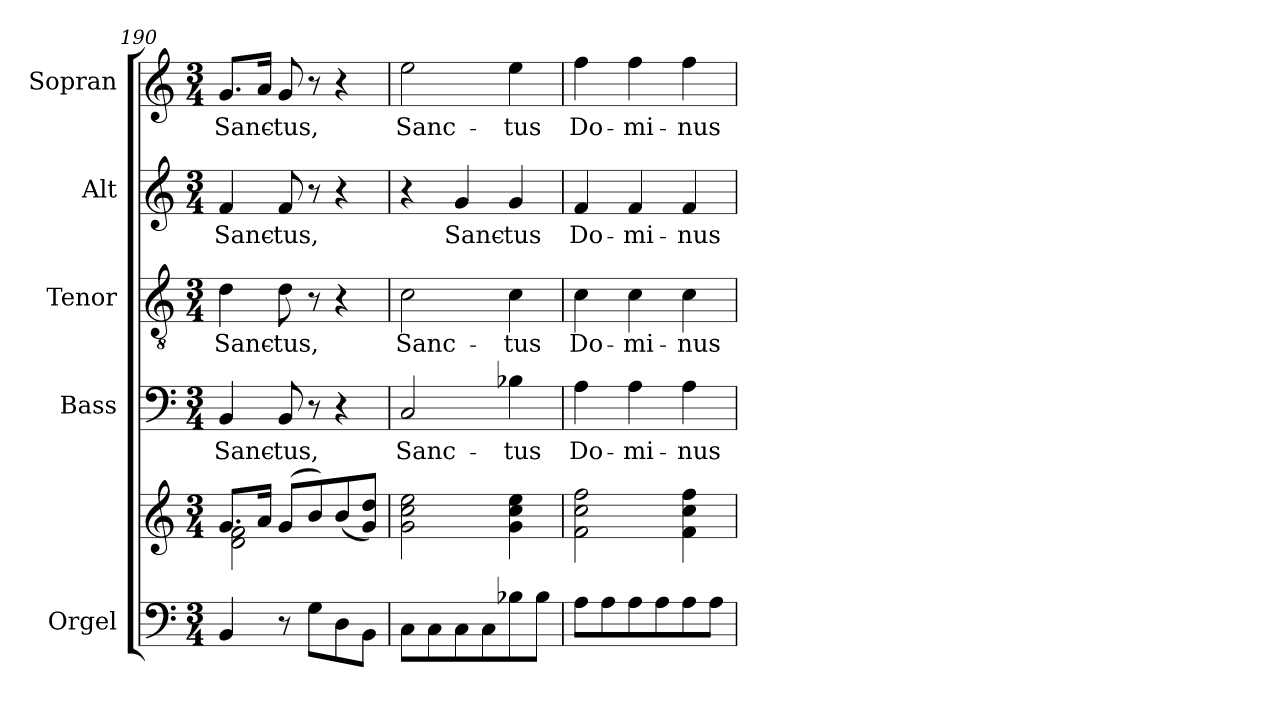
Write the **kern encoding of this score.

**kern	**kern	**kern	**text	**kern	**text	**kern	**text	**kern	**text
*part5	*part5	*part4	*part4	*part3	*part3	*part2	*part2	*part1	*part1
*staff6	*staff5	*staff4	*staff4	*staff3	*staff3	*staff2	*staff2	*staff1	*staff1
*I"Orgel	*	*I"Bass	*	*I"Tenor	*	*I"Alt	*	*I"Sopran	*
*I'Org.	*	*I'B.	*	*I'T.	*	*I'A.	*	*I'S.	*
*clefF4	*clefG2	*clefF4	*	*clefGv2	*	*clefG2	*	*clefG2	*
*k[]	*k[]	*k[]	*	*k[]	*	*k[]	*	*k[]	*
*C:	*C:	*C:	*	*C:	*	*C:	*	*C:	*
*M3/4	*M3/4	*M3/4	*	*M3/4	*	*M3/4	*	*M3/4	*
=190	=190	=190	=190	=190	=190	=190	=190	=190	=190
*	*^	*	*	*	*	*	*	*	*
!	!	!	!	!LO:LY:b	!	!LO:LY:b	!	!LO:LY:b	!	!LO:LY:b
4BB/	8.g/L	2d\ 2f\	4BB/	Sanc-	4d\	Sanc-	4f/	Sanc-	8.g/L	Sanc-
.	16a/Jk	.	.	.	.	.	.	.	16a/Jk	.
!	!	!	!	!LO:LY:b	!	!LO:LY:b	!	!LO:LY:b	!	!LO:LY:b
8r	(>8g/L	.	8BB/	-tus,	8d\	-tus,	8f/	-tus,	8g/	-tus,
8G\L	8b/)	.	8r	.	8r	.	8r	.	8r	.
8D\	(>8b/	4ryy	4r	.	4r	.	4r	.	4r	.
8BB\J	8g/ 8dd/J)	.	.	.	.	.	.	.	.	.
*	*v	*v	*	*	*	*	*	*	*	*
=191	=191	=191	=191	=191	=191	=191	=191	=191	=191
!	!	!	!LO:LY:b	!	!LO:LY:b	!	!	!	!LO:LY:b
8C\L	2g\ 2cc\ 2ee\	2C/	Sanc-	2c\	Sanc-	4r	.	2ee\	Sanc-
8C\	.	.	.	.	.	.	.	.	.
!	!	!	!	!	!	!	!LO:LY:b	!	!
8C\	.	.	.	.	.	4g/	Sanc-	.	.
8C\	.	.	.	.	.	.	.	.	.
!	!	!	!LO:LY:b	!	!LO:LY:b	!	!LO:LY:b	!	!LO:LY:b
8B-X\	4g\ 4cc\ 4ee\	4B-X\	-tus	4c\	-tus	4g/	-tus	4ee\	-tus
8B-\J	.	.	.	.	.	.	.	.	.
=192	=192	=192	=192	=192	=192	=192	=192	=192	=192
!	!	!	!LO:LY:b	!	!LO:LY:b	!	!LO:LY:b	!	!LO:LY:b
8A\L	2f\ 2cc\ 2ff\	4A\	Do-	4c\	Do-	4f/	Do-	4ff\	Do-
8A\	.	.	.	.	.	.	.	.	.
!	!	!	!LO:LY:b	!	!LO:LY:b	!	!LO:LY:b	!	!LO:LY:b
8A\	.	4A\	-mi-	4c\	-mi-	4f/	-mi-	4ff\	-mi-
8A\	.	.	.	.	.	.	.	.	.
!	!	!	!LO:LY:b	!	!LO:LY:b	!	!LO:LY:b	!	!LO:LY:b
8A\	4f\ 4cc\ 4ff\	4A\	-nus	4c\	-nus	4f/	-nus	4ff\	-nus
8A\J	.	.	.	.	.	.	.	.	.
=	=	=	=	=	=	=	=	=	=
*-	*-	*-	*-	*-	*-	*-	*-	*-	*-
